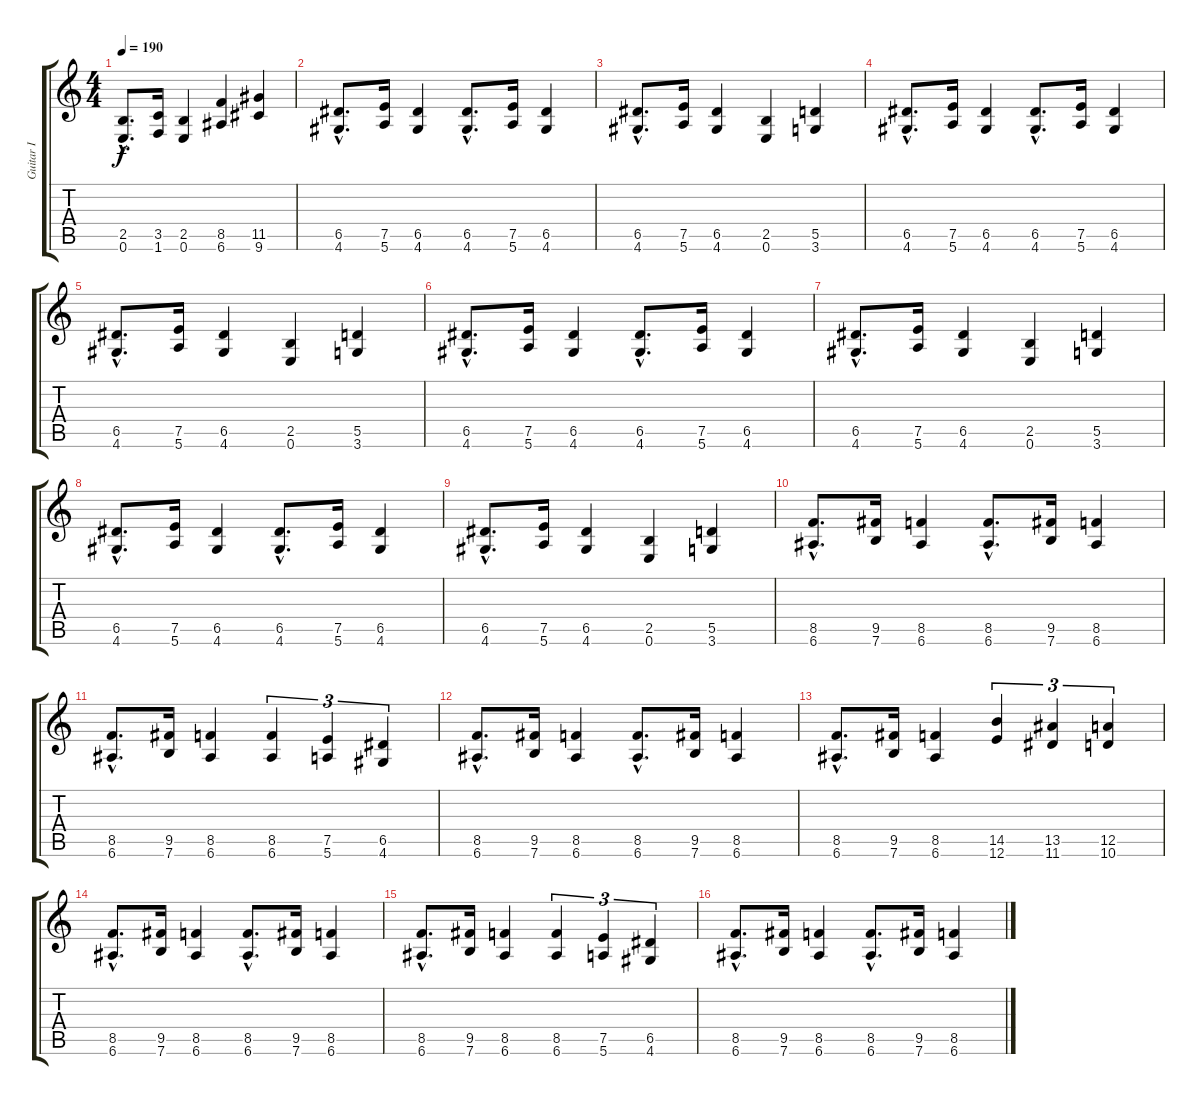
\track ("Guitar I" "Guitar I") {instrument distortionguitar}
\staff {score tabs}
\tuning (E4 B3 G3 D3 A2 E2) {hide}
\ts (4 4)
\tempo 190
\clef g2
\ks c
(2.5{hac} 0.6{hac}).8{d dy f} (3.5 1.6).16 (2.5 0.6).4 (8.5 6.6).4 (11.5 9.6).4 |
(6.5{hac} 4.6{hac}).8{d} (7.5 5.6).16 (6.5 4.6).4 (6.5{hac} 4.6{hac}).8{d} (7.5 5.6).16 (6.5 4.6).4 |
(6.5{hac} 4.6{hac}).8{d} (7.5 5.6).16 (6.5 4.6).4 (2.5 0.6).4 (5.5 3.6).4 |
(6.5{hac} 4.6{hac}).8{d} (7.5 5.6).16 (6.5 4.6).4 (6.5{hac} 4.6{hac}).8{d} (7.5 5.6).16 (6.5 4.6).4 |
(6.5{hac} 4.6{hac}).8{d} (7.5 5.6).16 (6.5 4.6).4 (2.5 0.6).4 (5.5 3.6).4 |
(6.5{hac} 4.6{hac}).8{d} (7.5 5.6).16 (6.5 4.6).4 (6.5{hac} 4.6{hac}).8{d} (7.5 5.6).16 (6.5 4.6).4 |
(6.5{hac} 4.6{hac}).8{d} (7.5 5.6).16 (6.5 4.6).4 (2.5 0.6).4 (5.5 3.6).4 |
(6.5{hac} 4.6{hac}).8{d} (7.5 5.6).16 (6.5 4.6).4 (6.5{hac} 4.6{hac}).8{d} (7.5 5.6).16 (6.5 4.6).4 |
(6.5{hac} 4.6{hac}).8{d} (7.5 5.6).16 (6.5 4.6).4 (2.5 0.6).4 (5.5 3.6).4 |
(8.5{hac} 6.6{hac}).8{d} (9.5 7.6).16 (8.5 6.6).4 (8.5{hac} 6.6{hac}).8{d} (9.5 7.6).16 (8.5 6.6).4 |
(8.5{hac} 6.6{hac}).8{d} (9.5 7.6).16 (8.5 6.6).4 (8.5 6.6).4{tu (3 2)} (7.5 5.6).4{tu (3 2)} (6.5 4.6).4{tu (3 2)} |
(8.5{hac} 6.6{hac}).8{d} (9.5 7.6).16 (8.5 6.6).4 (8.5{hac} 6.6{hac}).8{d} (9.5 7.6).16 (8.5 6.6).4 |
(8.5{hac} 6.6{hac}).8{d} (9.5 7.6).16 (8.5 6.6).4 (14.5 12.6).4{tu (3 2)} (13.5 11.6).4{tu (3 2)} (12.5 10.6).4{tu (3 2)} |
(8.5{hac} 6.6{hac}).8{d} (9.5 7.6).16 (8.5 6.6).4 (8.5{hac} 6.6{hac}).8{d} (9.5 7.6).16 (8.5 6.6).4 |
(8.5{hac} 6.6{hac}).8{d} (9.5 7.6).16 (8.5 6.6).4 (8.5 6.6).4{tu (3 2)} (7.5 5.6).4{tu (3 2)} (6.5 4.6).4{tu (3 2)} |
(8.5{hac} 6.6{hac}).8{d} (9.5 7.6).16 (8.5 6.6).4 (8.5{hac} 6.6{hac}).8{d} (9.5 7.6).16 (8.5 6.6).4
